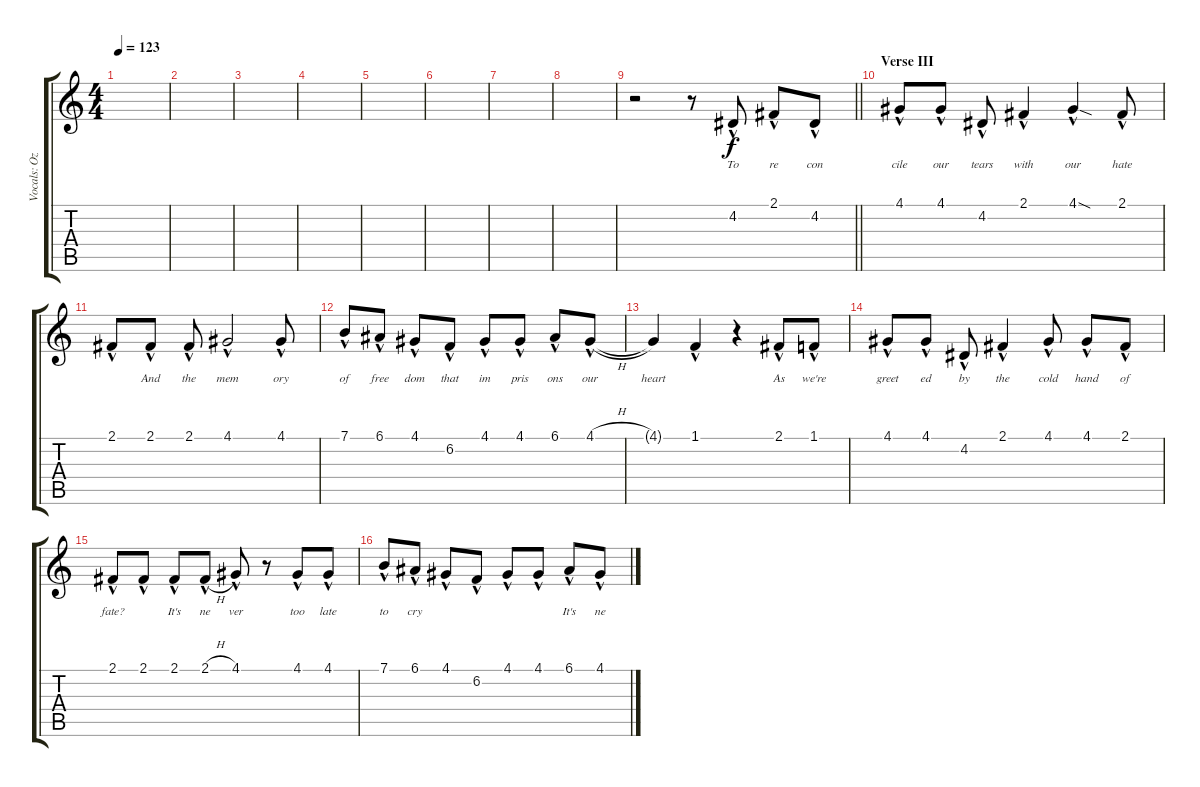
\track ("Vocals: Ozzy" "Vocals: Oz") {instrument lead2sawtooth}
\staff {score tabs}
\tuning (E4 B3 G3 D3 A2 E2) {hide}
\ts (4 4)
\tempo 123
\clef g2
\ks c
|
|
|
|
|
|
|
|
\barLineRight lightlight
r.2 r.8 4.2{hac}.8{lyrics (0 "To") lyrics (1 "") lyrics (2 "") lyrics (3 "") lyrics (4 "")} 2.1{hac}.8{lyrics (0 "re") lyrics (1 "") lyrics (2 "") lyrics (3 "") lyrics (4 "")} 4.2{hac}.8{lyrics (0 "con") lyrics (1 "") lyrics (2 "") lyrics (3 "") lyrics (4 "")} |
\section ("" "Verse III")
4.1{hac}.8{lyrics (0 "cile") lyrics (1 "") lyrics (2 "") lyrics (3 "") lyrics (4 "")} 4.1{hac}.8{lyrics (0 "our") lyrics (1 "") lyrics (2 "") lyrics (3 "") lyrics (4 "")} 4.2{hac}.8{lyrics (0 "tears") lyrics (1 "") lyrics (2 "") lyrics (3 "") lyrics (4 "")} 2.1{hac}.4{lyrics (0 "with") lyrics (1 "") lyrics (2 "") lyrics (3 "") lyrics (4 "")} 4.1{sod hac}.4{lyrics (0 "our") lyrics (1 "") lyrics (2 "") lyrics (3 "") lyrics (4 "")} 2.1{hac}.8{lyrics (0 "hate") lyrics (1 "") lyrics (2 "") lyrics (3 "") lyrics (4 "")} |
2.1{hac}.8{lyrics (0 "") lyrics (1 "") lyrics (2 "") lyrics (3 "") lyrics (4 "")} 2.1{hac}.8{lyrics (0 "And") lyrics (1 "") lyrics (2 "") lyrics (3 "") lyrics (4 "")} 2.1{hac}.8{lyrics (0 "the") lyrics (1 "") lyrics (2 "") lyrics (3 "") lyrics (4 "")} 4.1{hac}.2{lyrics (0 "mem") lyrics (1 "") lyrics (2 "") lyrics (3 "") lyrics (4 "")} 4.1{hac}.8{lyrics (0 "ory") lyrics (1 "") lyrics (2 "") lyrics (3 "") lyrics (4 "")} |
7.1{hac}.8{lyrics (0 "of") lyrics (1 "") lyrics (2 "") lyrics (3 "") lyrics (4 "")} 6.1{hac}.8{lyrics (0 "free") lyrics (1 "") lyrics (2 "") lyrics (3 "") lyrics (4 "")} 4.1{hac}.8{lyrics (0 "dom") lyrics (1 "") lyrics (2 "") lyrics (3 "") lyrics (4 "")} 6.2{hac}.8{lyrics (0 "that") lyrics (1 "") lyrics (2 "") lyrics (3 "") lyrics (4 "")} 4.1{hac}.8{lyrics (0 "im") lyrics (1 "") lyrics (2 "") lyrics (3 "") lyrics (4 "")} 4.1{hac}.8{lyrics (0 "pris") lyrics (1 "") lyrics (2 "") lyrics (3 "") lyrics (4 "")} 6.1{hac}.8{lyrics (0 "ons") lyrics (1 "") lyrics (2 "") lyrics (3 "") lyrics (4 "")} 4.1{h hac}.8{lyrics (0 "our") lyrics (1 "") lyrics (2 "") lyrics (3 "") lyrics (4 "")} |
4.1{t}.4{lyrics (0 "heart") lyrics (1 "") lyrics (2 "") lyrics (3 "") lyrics (4 "")} 1.1{hac}.4{lyrics (0 "") lyrics (1 "") lyrics (2 "") lyrics (3 "") lyrics (4 "")} r.4{beam merge} 2.1{hac}.8{lyrics (0 "As") lyrics (1 "") lyrics (2 "") lyrics (3 "") lyrics (4 "")} 1.1{hac}.8{lyrics (0 "we're") lyrics (1 "") lyrics (2 "") lyrics (3 "") lyrics (4 "")} |
4.1{hac}.8{lyrics (0 "greet") lyrics (1 "") lyrics (2 "") lyrics (3 "") lyrics (4 "")} 4.1{hac}.8{lyrics (0 "ed") lyrics (1 "") lyrics (2 "") lyrics (3 "") lyrics (4 "")} 4.2{hac}.8{lyrics (0 "by") lyrics (1 "") lyrics (2 "") lyrics (3 "") lyrics (4 "")} 2.1{hac}.4{lyrics (0 "the") lyrics (1 "") lyrics (2 "") lyrics (3 "") lyrics (4 "")} 4.1{hac}.8{lyrics (0 "cold") lyrics (1 "") lyrics (2 "") lyrics (3 "") lyrics (4 "")} 4.1{hac}.8{lyrics (0 "hand") lyrics (1 "") lyrics (2 "") lyrics (3 "") lyrics (4 "")} 2.1{hac}.8{lyrics (0 "of") lyrics (1 "") lyrics (2 "") lyrics (3 "") lyrics (4 "")} |
2.1{hac}.8{lyrics (0 "fate?") lyrics (1 "") lyrics (2 "") lyrics (3 "") lyrics (4 "")} 2.1{hac}.8{lyrics (0 "") lyrics (1 "") lyrics (2 "") lyrics (3 "") lyrics (4 "")} 2.1{hac}.8{lyrics (0 "It's") lyrics (1 "") lyrics (2 "") lyrics (3 "") lyrics (4 "")} 2.1{h hac}.8{lyrics (0 "ne") lyrics (1 "") lyrics (2 "") lyrics (3 "") lyrics (4 "")} 4.1{hac}.8{lyrics (0 "ver") lyrics (1 "") lyrics (2 "") lyrics (3 "") lyrics (4 "")} r.8 4.1{hac}.8{lyrics (0 "too") lyrics (1 "") lyrics (2 "") lyrics (3 "") lyrics (4 "")} 4.1{hac}.8{lyrics (0 "late") lyrics (1 "") lyrics (2 "") lyrics (3 "") lyrics (4 "")} |
7.1{hac}.8{lyrics (0 "to") lyrics (1 "") lyrics (2 "") lyrics (3 "") lyrics (4 "")} 6.1{hac}.8{lyrics (0 "cry") lyrics (1 "") lyrics (2 "") lyrics (3 "") lyrics (4 "")} 4.1{hac}.8{lyrics (0 "") lyrics (1 "") lyrics (2 "") lyrics (3 "") lyrics (4 "")} 6.2{hac}.8{lyrics (0 "") lyrics (1 "") lyrics (2 "") lyrics (3 "") lyrics (4 "")} 4.1{hac}.8{lyrics (0 "") lyrics (1 "") lyrics (2 "") lyrics (3 "") lyrics (4 "")} 4.1{hac}.8{lyrics (0 "") lyrics (1 "") lyrics (2 "") lyrics (3 "") lyrics (4 "")} 6.1{hac}.8{lyrics (0 "It's") lyrics (1 "") lyrics (2 "") lyrics (3 "") lyrics (4 "")} 4.1{hac}.8{lyrics (0 "ne") lyrics (1 "") lyrics (2 "") lyrics (3 "") lyrics (4 "")}
